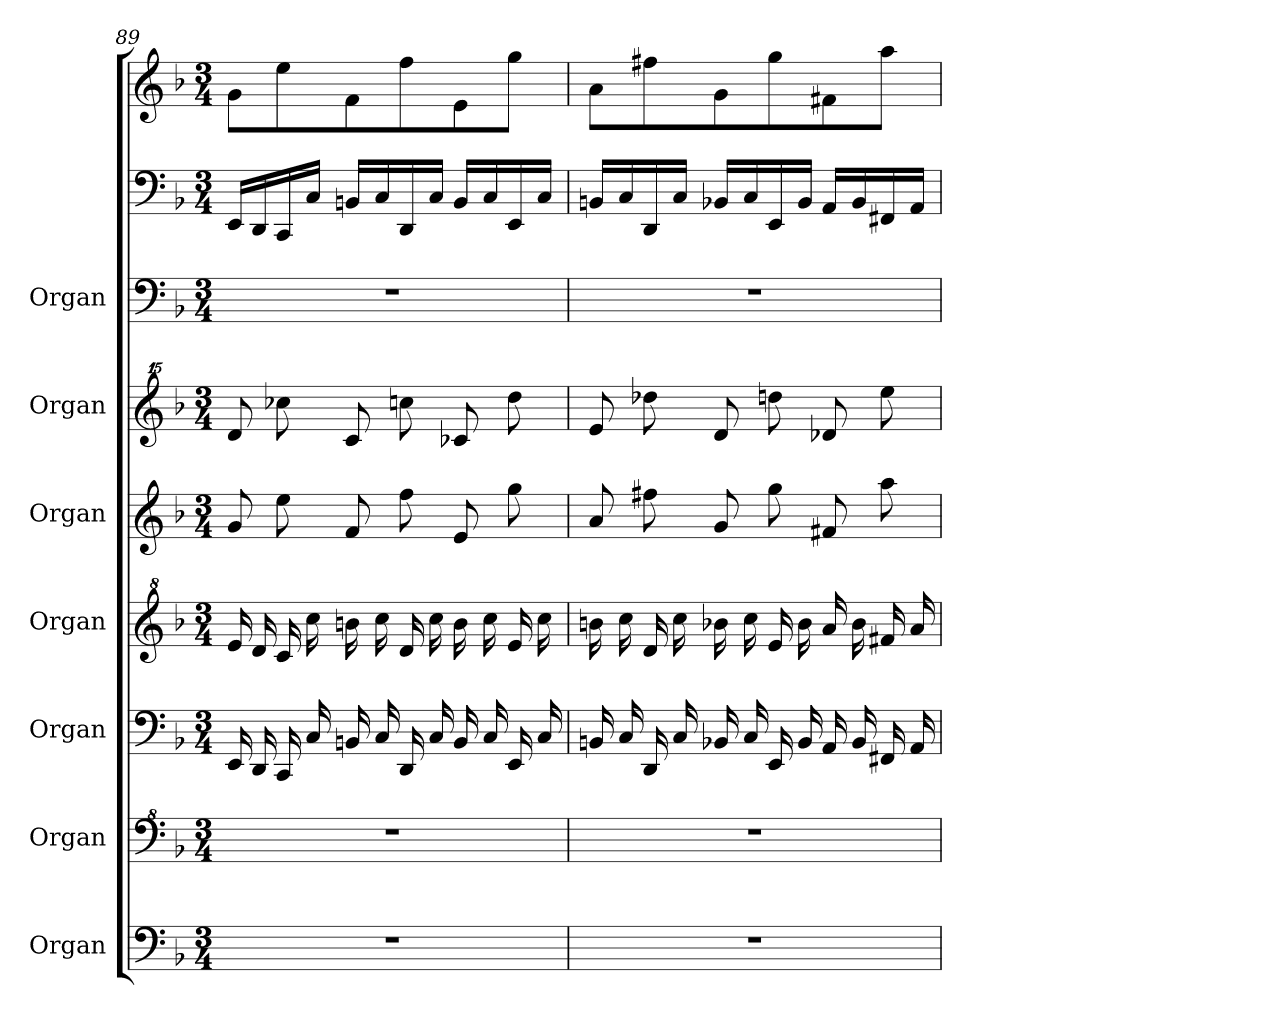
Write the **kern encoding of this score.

**kern	**kern	**kern	**kern	**kern	**kern	**kern	**kern	**kern
*part7	*part6	*part5	*part4	*part3	*part2	*part1	*part1	*part1
*staff9	*staff8	*staff7	*staff6	*staff5	*staff4	*staff3	*staff2	*staff1
*I"Organ	*I"Organ	*I"Organ	*I"Organ	*I"Organ	*I"Organ	*I"Organ	*	*
*	*I'Org.	*	*	*	*	*	*	*
*clefF4	*clefF^4	*clefF4	*clefG^2	*clefG2	*clefG^^2	*clefF4	*clefF4	*clefG2
*k[b-]	*k[b-]	*k[b-]	*k[b-]	*k[b-]	*k[b-]	*k[b-]	*k[b-]	*k[b-]
*M3/4	*M3/4	*M3/4	*M3/4	*M3/4	*M3/4	*M3/4	*M3/4	*M3/4
=89	=89	=89	=89	=89	=89	=89	=89	=89
2.r	2.r	16EE/	16ee/	8g/	8ddd/	2.r	16EE/LL	8g\L
.	.	16DD/	16dd/	.	.	.	16DD/	.
.	.	16CC/	16cc/	8ee\	8cccc-X\	.	16CC/	8ee\
.	.	16C/	16ccc\	.	.	.	16C/JJ	.
.	.	16BBn/	16bbn\	8f/	8ccc/	.	16BBn/LL	8f\
.	.	16C/	16ccc\	.	.	.	16C/	.
.	.	16DD/	16dd/	8ff\	8ccccn\	.	16DD/	8ff\
.	.	16C/	16ccc\	.	.	.	16C/JJ	.
.	.	16BB/	16bb\	8e/	8ccc-X/	.	16BB/LL	8e\
.	.	16C/	16ccc\	.	.	.	16C/	.
.	.	16EE/	16ee/	8gg\	8dddd\	.	16EE/	8gg\J
.	.	16C/	16ccc\	.	.	.	16C/JJ	.
!!LO:LB:g=z
=90	=90	=90	=90	=90	=90	=90	=90	=90
2.r	2.r	16BBn/	16bbn\	8a/	8eee/	2.r	16BBn/LL	8a\L
.	.	16C/	16ccc\	.	.	.	16C/	.
.	.	16DD/	16dd/	8ff#X\	8dddd-X\	.	16DD/	8ff#X\
.	.	16C/	16ccc\	.	.	.	16C/JJ	.
.	.	16BB-X/	16bb-X\	8g/	8ddd/	.	16BB-X/LL	8g\
.	.	16C/	16ccc\	.	.	.	16C/	.
.	.	16EE/	16ee/	8gg\	8ddddn\	.	16EE/	8gg\
.	.	16BB-/	16bb-\	.	.	.	16BB-/JJ	.
.	.	16AA/	16aa/	8f#X/	8ddd-X/	.	16AA/LL	8f#X\
.	.	16BB-/	16bb-\	.	.	.	16BB-/	.
.	.	16FF#X/	16ff#X/	8aa\	8eeee\	.	16FF#X/	8aa\J
.	.	16AA/	16aa/	.	.	.	16AA/JJ	.
=	=	=	=	=	=	=	=	=
*-	*-	*-	*-	*-	*-	*-	*-	*-
